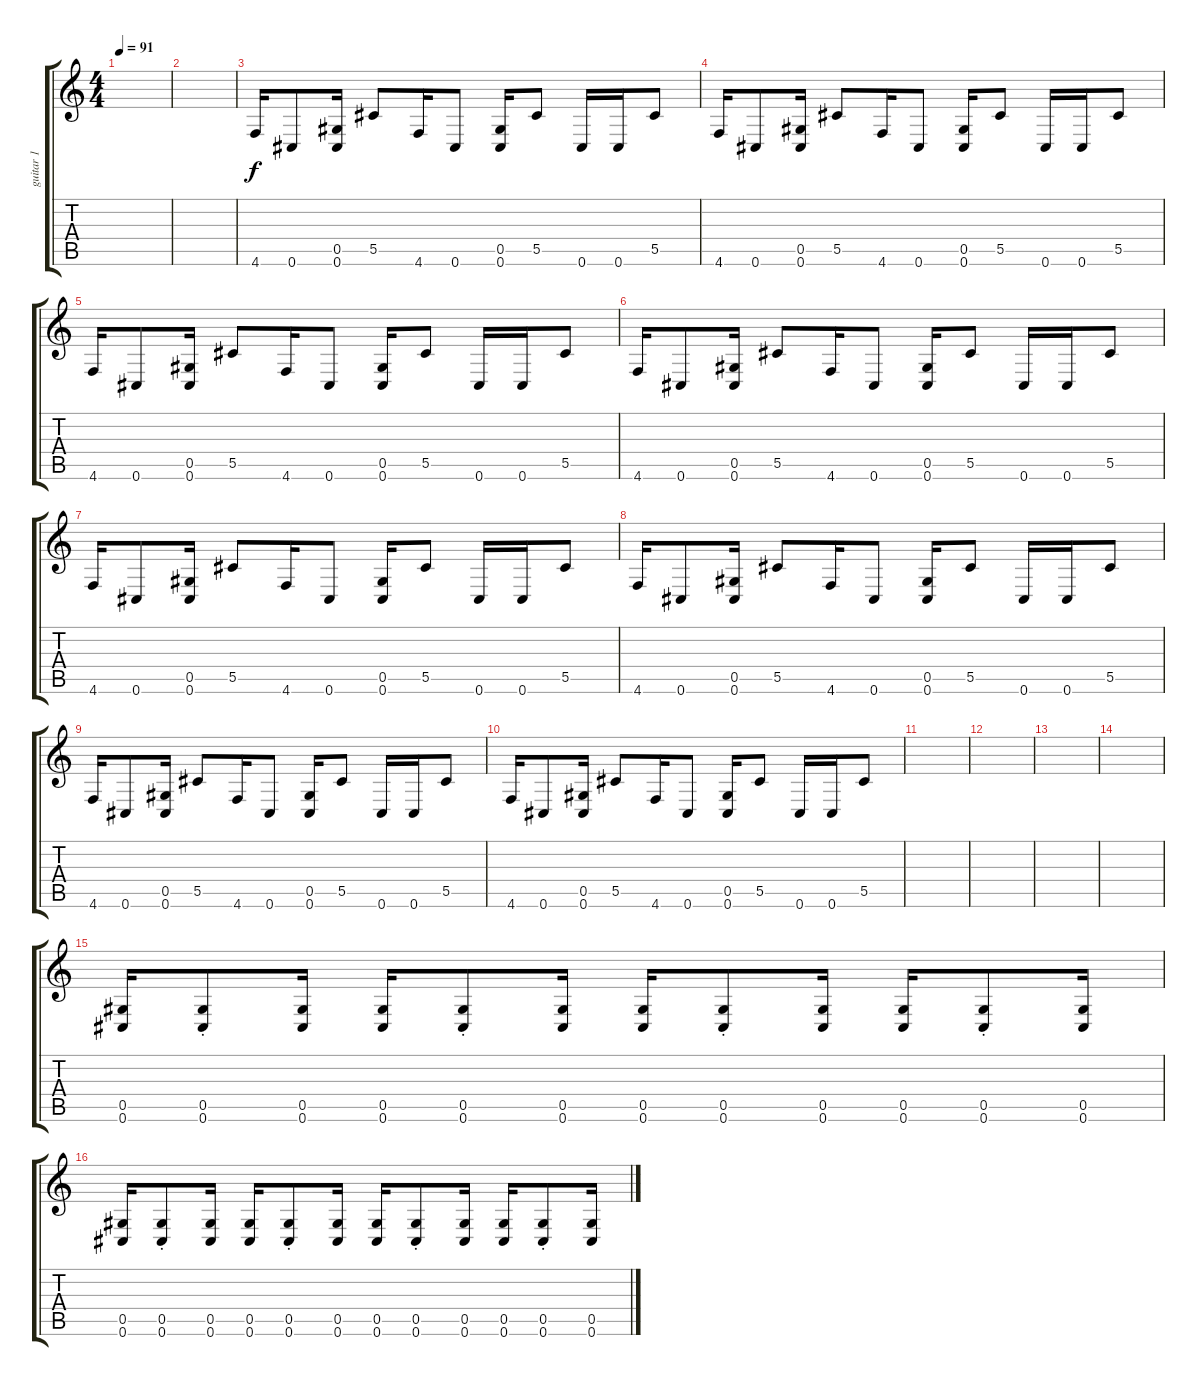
\track ("guitar 1" "guitar 1") {instrument distortionguitar}
\staff {score tabs}
\tuning (Eb4 Bb3 Gb3 Db3 Ab2 Db2) {hide}
\ts (4 4)
\tempo 91
\clef g2
\ks c
|
|
4.6.16 0.6.8 (0.5 0.6).16 5.5.8 4.6.16 0.6.8 (0.5 0.6).16 5.5.8 0.6.16 0.6.16 5.5.8 |
4.6.16 0.6.8 (0.5 0.6).16 5.5.8 4.6.16 0.6.8 (0.5 0.6).16 5.5.8 0.6.16 0.6.16 5.5.8 |
4.6.16 0.6.8 (0.5 0.6).16 5.5.8 4.6.16 0.6.8 (0.5 0.6).16 5.5.8 0.6.16 0.6.16 5.5.8 |
4.6.16 0.6.8 (0.5 0.6).16 5.5.8 4.6.16 0.6.8 (0.5 0.6).16 5.5.8 0.6.16 0.6.16 5.5.8 |
4.6.16 0.6.8 (0.5 0.6).16 5.5.8 4.6.16 0.6.8 (0.5 0.6).16 5.5.8 0.6.16 0.6.16 5.5.8 |
4.6.16 0.6.8 (0.5 0.6).16 5.5.8 4.6.16 0.6.8 (0.5 0.6).16 5.5.8 0.6.16 0.6.16 5.5.8 |
4.6.16 0.6.8 (0.5 0.6).16 5.5.8 4.6.16 0.6.8 (0.5 0.6).16 5.5.8 0.6.16 0.6.16 5.5.8 |
4.6.16 0.6.8 (0.5 0.6).16 5.5.8 4.6.16 0.6.8 (0.5 0.6).16 5.5.8 0.6.16 0.6.16 5.5.8 |
|
|
|
|
(0.5 0.6).16 (0.5{st} 0.6{st}).8 (0.5 0.6).16 (0.5 0.6).16 (0.5{st} 0.6{st}).8 (0.5 0.6).16 (0.5 0.6).16 (0.5{st} 0.6{st}).8 (0.5 0.6).16 (0.5 0.6).16 (0.5{st} 0.6{st}).8 (0.5 0.6).16 |
(0.5 0.6).16 (0.5{st} 0.6{st}).8 (0.5 0.6).16 (0.5 0.6).16 (0.5{st} 0.6{st}).8 (0.5 0.6).16 (0.5 0.6).16 (0.5{st} 0.6{st}).8 (0.5 0.6).16 (0.5 0.6).16 (0.5{st} 0.6{st}).8 (0.5 0.6).16
